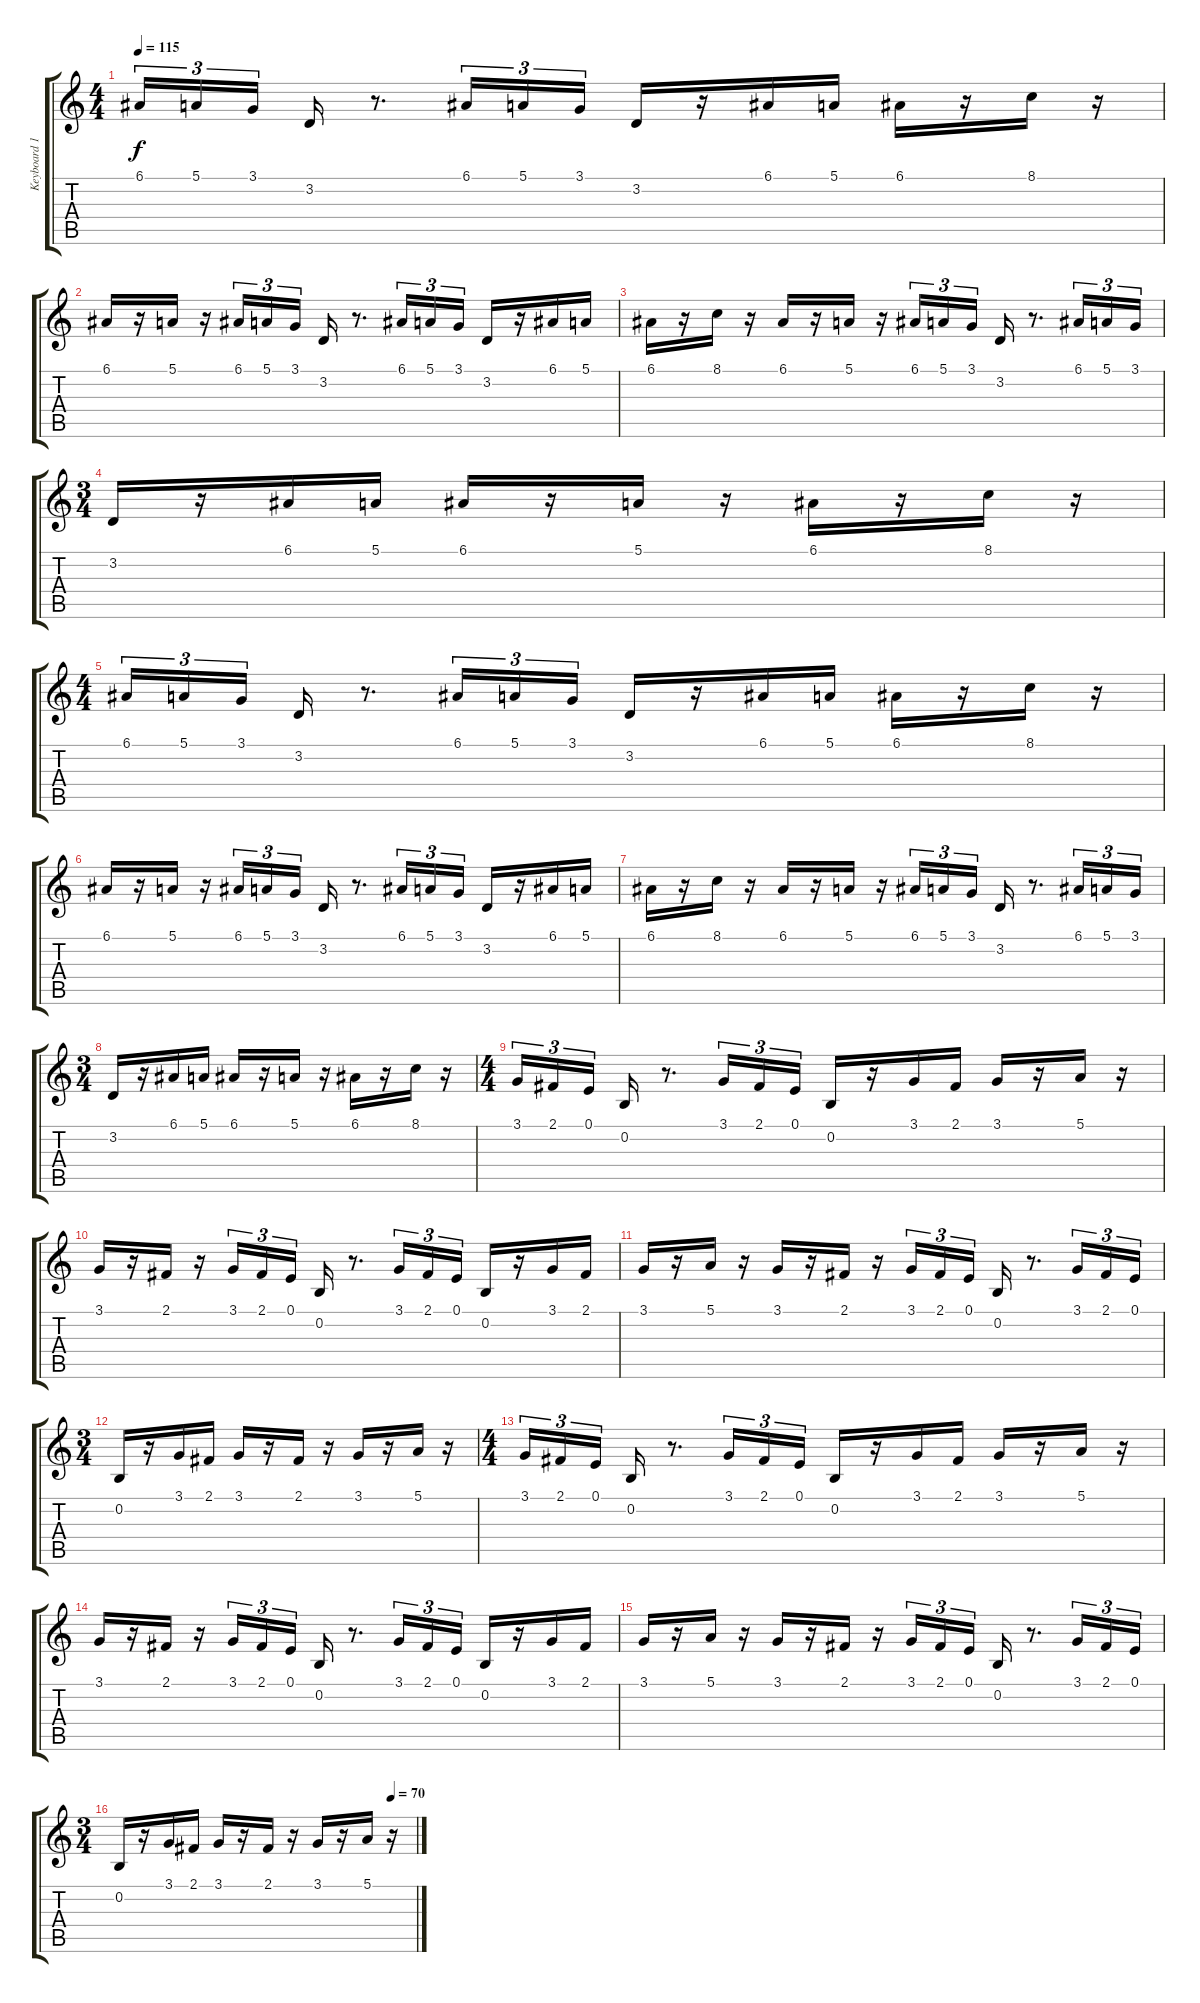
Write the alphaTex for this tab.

\track ("Keyboard 1." "Keyboard 1") {instrument stringensemble1}
\staff {score tabs}
\tuning (E4 B3 G3 D3 A2 E2) {hide}
\ts (4 4)
\tempo 115
\clef g2
\ks c
6.1.16{tu (3 2) dy f} 5.1.16{tu (3 2)} 3.1.16{tu (3 2)} 3.2.16 r.8{d} 6.1.16{tu (3 2)} 5.1.16{tu (3 2)} 3.1.16{tu (3 2)} 3.2.16 r.16 6.1.16 5.1.16 6.1.16 r.16 8.1.16 r.16 |
6.1.16 r.16 5.1.16 r.16 6.1.16{tu (3 2)} 5.1.16{tu (3 2)} 3.1.16{tu (3 2)} 3.2.16 r.8{d} 6.1.16{tu (3 2)} 5.1.16{tu (3 2)} 3.1.16{tu (3 2)} 3.2.16 r.16 6.1.16 5.1.16 |
6.1.16 r.16 8.1.16 r.16 6.1.16 r.16 5.1.16 r.16 6.1.16{tu (3 2)} 5.1.16{tu (3 2)} 3.1.16{tu (3 2)} 3.2.16 r.8{d} 6.1.16{tu (3 2)} 5.1.16{tu (3 2)} 3.1.16{tu (3 2)} |
\ts (3 4)
3.2.16 r.16 6.1.16 5.1.16 6.1.16 r.16 5.1.16 r.16 6.1.16 r.16 8.1.16 r.16 |
\ts (4 4)
6.1.16{tu (3 2)} 5.1.16{tu (3 2)} 3.1.16{tu (3 2)} 3.2.16 r.8{d} 6.1.16{tu (3 2)} 5.1.16{tu (3 2)} 3.1.16{tu (3 2)} 3.2.16 r.16 6.1.16 5.1.16 6.1.16 r.16 8.1.16 r.16 |
6.1.16 r.16 5.1.16 r.16 6.1.16{tu (3 2)} 5.1.16{tu (3 2)} 3.1.16{tu (3 2)} 3.2.16 r.8{d} 6.1.16{tu (3 2)} 5.1.16{tu (3 2)} 3.1.16{tu (3 2)} 3.2.16 r.16 6.1.16 5.1.16 |
6.1.16 r.16 8.1.16 r.16 6.1.16 r.16 5.1.16 r.16 6.1.16{tu (3 2)} 5.1.16{tu (3 2)} 3.1.16{tu (3 2)} 3.2.16 r.8{d} 6.1.16{tu (3 2)} 5.1.16{tu (3 2)} 3.1.16{tu (3 2)} |
\ts (3 4)
3.2.16 r.16 6.1.16 5.1.16 6.1.16 r.16 5.1.16 r.16 6.1.16 r.16 8.1.16 r.16 |
\ts (4 4)
3.1.16{tu (3 2)} 2.1.16{tu (3 2)} 0.1.16{tu (3 2)} 0.2.16 r.8{d} 3.1.16{tu (3 2)} 2.1.16{tu (3 2)} 0.1.16{tu (3 2)} 0.2.16 r.16 3.1.16 2.1.16 3.1.16 r.16 5.1.16 r.16 |
3.1.16 r.16 2.1.16 r.16 3.1.16{tu (3 2)} 2.1.16{tu (3 2)} 0.1.16{tu (3 2)} 0.2.16 r.8{d} 3.1.16{tu (3 2)} 2.1.16{tu (3 2)} 0.1.16{tu (3 2)} 0.2.16 r.16 3.1.16 2.1.16 |
3.1.16 r.16 5.1.16 r.16 3.1.16 r.16 2.1.16 r.16 3.1.16{tu (3 2)} 2.1.16{tu (3 2)} 0.1.16{tu (3 2)} 0.2.16 r.8{d} 3.1.16{tu (3 2)} 2.1.16{tu (3 2)} 0.1.16{tu (3 2)} |
\ts (3 4)
0.2.16 r.16 3.1.16 2.1.16 3.1.16 r.16 2.1.16 r.16 3.1.16 r.16 5.1.16 r.16 |
\ts (4 4)
3.1.16{tu (3 2)} 2.1.16{tu (3 2)} 0.1.16{tu (3 2)} 0.2.16 r.8{d} 3.1.16{tu (3 2)} 2.1.16{tu (3 2)} 0.1.16{tu (3 2)} 0.2.16 r.16 3.1.16 2.1.16 3.1.16 r.16 5.1.16 r.16 |
3.1.16 r.16 2.1.16 r.16 3.1.16{tu (3 2)} 2.1.16{tu (3 2)} 0.1.16{tu (3 2)} 0.2.16 r.8{d} 3.1.16{tu (3 2)} 2.1.16{tu (3 2)} 0.1.16{tu (3 2)} 0.2.16 r.16 3.1.16 2.1.16 |
3.1.16 r.16 5.1.16 r.16 3.1.16 r.16 2.1.16 r.16 3.1.16{tu (3 2)} 2.1.16{tu (3 2)} 0.1.16{tu (3 2)} 0.2.16 r.8{d} 3.1.16{tu (3 2)} 2.1.16{tu (3 2)} 0.1.16{tu (3 2)} |
\ts (3 4)
\tempo (70 0.9166666666666666)
0.2.16 r.16 3.1.16 2.1.16 3.1.16 r.16 2.1.16 r.16 3.1.16 r.16 5.1.16 r.16
